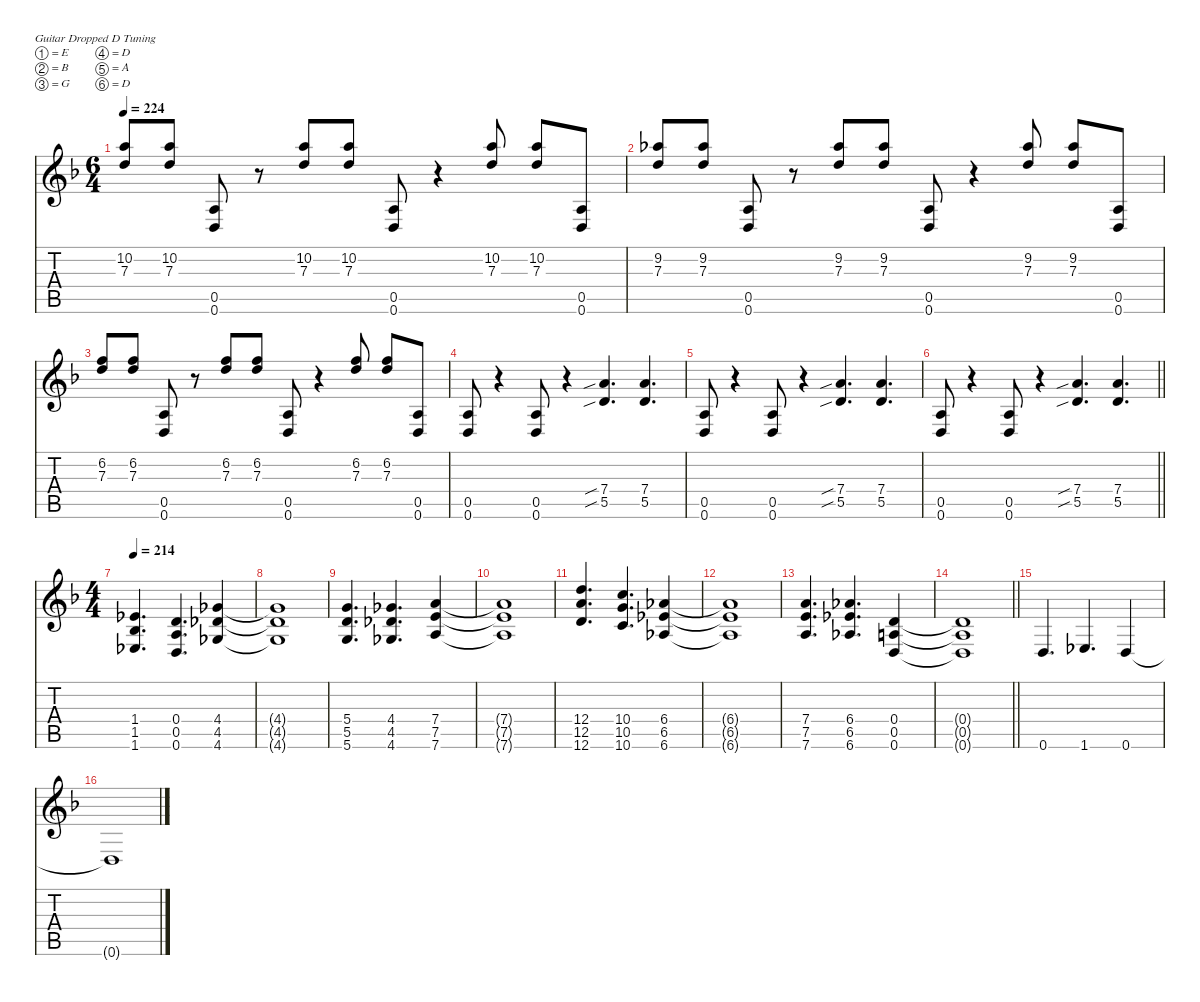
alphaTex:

\hideDynamics
\bracketExtendMode nobrackets
\singleTrackTrackNamePolicy hidden
\multiTrackTrackNamePolicy hidden
\firstSystemTrackNameMode fullname
\firstSystemTrackNameOrientation horizontal
\otherSystemsTrackNameOrientation horizontal
\track ("Guitar-spare" "E-Gt") {instrument distortionguitar}
\staff {score tabs}
\tuning (E4 B3 G3 D3 A2 D2)
\ts (6 4)
\tempo 224
\clef g2
\ks dminor
(10.2{acc forcenatural} 7.3{acc forcenatural}).8{dy f beam Up} (10.2{acc forcenatural} 7.3{acc forcenatural}).8{beam Up} (0.5{acc forcenatural} 0.6{acc forcenatural}).8{beam Up} r.8{beam Up} (10.2{acc forcenatural} 7.3{acc forcenatural}).8{beam Up} (10.2{acc forcenatural} 7.3{acc forcenatural}).8{beam Up} (0.5{acc forcenatural} 0.6{acc forcenatural}).8{beam Up} r.4{beam Up} (10.2{acc forcenatural} 7.3{acc forcenatural}).8{beam Up} (10.2{acc forcenatural} 7.3{acc forcenatural}).8{beam Up} (0.5{acc forcenatural} 0.6{acc forcenatural}).8{beam Up} |
(9.2{acc b} 7.3{acc forcenatural}).8{beam Up} (9.2{acc b} 7.3{acc forcenatural}).8{beam Up} (0.5{acc forcenatural} 0.6{acc forcenatural}).8{beam Up} r.8{beam Up} (9.2{acc b} 7.3{acc forcenatural}).8{beam Up} (9.2{acc b} 7.3{acc forcenatural}).8{beam Up} (0.5{acc forcenatural} 0.6{acc forcenatural}).8{beam Up} r.4{beam Up} (9.2{acc b} 7.3{acc forcenatural}).8{beam Up} (9.2{acc b} 7.3{acc forcenatural}).8{beam Up} (0.5{acc forcenatural} 0.6{acc forcenatural}).8{beam Up} |
(6.2{acc forcenatural} 7.3{acc forcenatural}).8{beam Up} (6.2{acc forcenatural} 7.3{acc forcenatural}).8{beam Up} (0.5{acc forcenatural} 0.6{acc forcenatural}).8{beam Up} r.8{beam Up} (6.2{acc forcenatural} 7.3{acc forcenatural}).8{beam Up} (6.2{acc forcenatural} 7.3{acc forcenatural}).8{beam Up} (0.5{acc forcenatural} 0.6{acc forcenatural}).8{beam Up} r.4{beam Up} (6.2{acc forcenatural} 7.3{acc forcenatural}).8{beam Up} (6.2{acc forcenatural} 7.3{acc forcenatural}).8{beam Up} (0.5{acc forcenatural} 0.6{acc forcenatural}).8{beam Up} |
(0.5{acc forcenatural} 0.6{acc forcenatural}).8{beam Up} r.4{beam Up} (0.5{acc forcenatural} 0.6{acc forcenatural}).8{beam Up} r.4{beam Up} (7.4{sib acc forcenatural} 5.5{sib acc forcenatural}).4{d beam Up} (7.4{acc forcenatural} 5.5{acc forcenatural}).4{d beam Up} |
(0.5{acc forcenatural} 0.6{acc forcenatural}).8{beam Up} r.4{beam Up} (0.5{acc forcenatural} 0.6{acc forcenatural}).8{beam Up} r.4{beam Up} (7.4{sib acc forcenatural} 5.5{sib acc forcenatural}).4{d beam Up} (7.4{acc forcenatural} 5.5{acc forcenatural}).4{d beam Up} |
\barLineRight lightlight
(0.5{acc forcenatural} 0.6{acc forcenatural}).8{beam Up} r.4{beam Up} (0.5{acc forcenatural} 0.6{acc forcenatural}).8{beam Up} r.4{beam Up} (7.4{sib acc forcenatural} 5.5{sib acc forcenatural}).4{d beam Up} (7.4{acc forcenatural} 5.5{acc forcenatural}).4{d beam Up} |
\ts (4 4)
\tempo 214
(1.4{acc b} 1.5{acc b} 1.6{acc b}).4{d beam Up} (0.4{acc forcenatural} 0.5{acc forcenatural} 0.6{acc forcenatural}).4{d beam Up} (4.4{acc b} 4.5{acc b} 4.6{acc b}).4{beam Up} |
(4.4{t acc b} 4.5{t acc b} 4.6{t acc b}).1{beam Up} |
(5.4{acc forcenatural} 5.5{acc forcenatural} 5.6{acc forcenatural}).4{d beam Up} (4.4{acc b} 4.5{acc b} 4.6{acc b}).4{d beam Up} (7.4{acc forcenatural} 7.5{acc forcenatural} 7.6{acc forcenatural}).4{beam Up} |
(7.4{t acc forcenatural} 7.5{t acc forcenatural} 7.6{t acc forcenatural}).1{beam Up} |
(12.4{acc forcenatural} 12.5{acc forcenatural} 12.6{acc forcenatural}).4{d beam Up} (10.4{acc forcenatural} 10.5{acc forcenatural} 10.6{acc forcenatural}).4{d beam Up} (6.4{acc b} 6.5{acc b} 6.6{acc b}).4{beam Up} |
(6.4{t acc b} 6.5{t acc b} 6.6{t acc b}).1{beam Up} |
(7.4{acc forcenatural} 7.5{acc forcenatural} 7.6{acc forcenatural}).4{d beam Up} (6.4{acc b} 6.5{acc b} 6.6{acc b}).4{d beam Up} (0.4{acc forcenatural} 0.5{acc forcenatural} 0.6{acc forcenatural}).4{beam Up} |
\barLineRight lightlight
(0.4{t acc forcenatural} 0.5{t acc forcenatural} 0.6{t acc forcenatural}).1{beam Up} |
0.6{acc forcenatural}.4{d beam Up} 1.6{acc b}.4{d beam Up} 0.6{acc forcenatural}.4{beam Up} |
0.6{t acc forcenatural}.1{beam Up}
